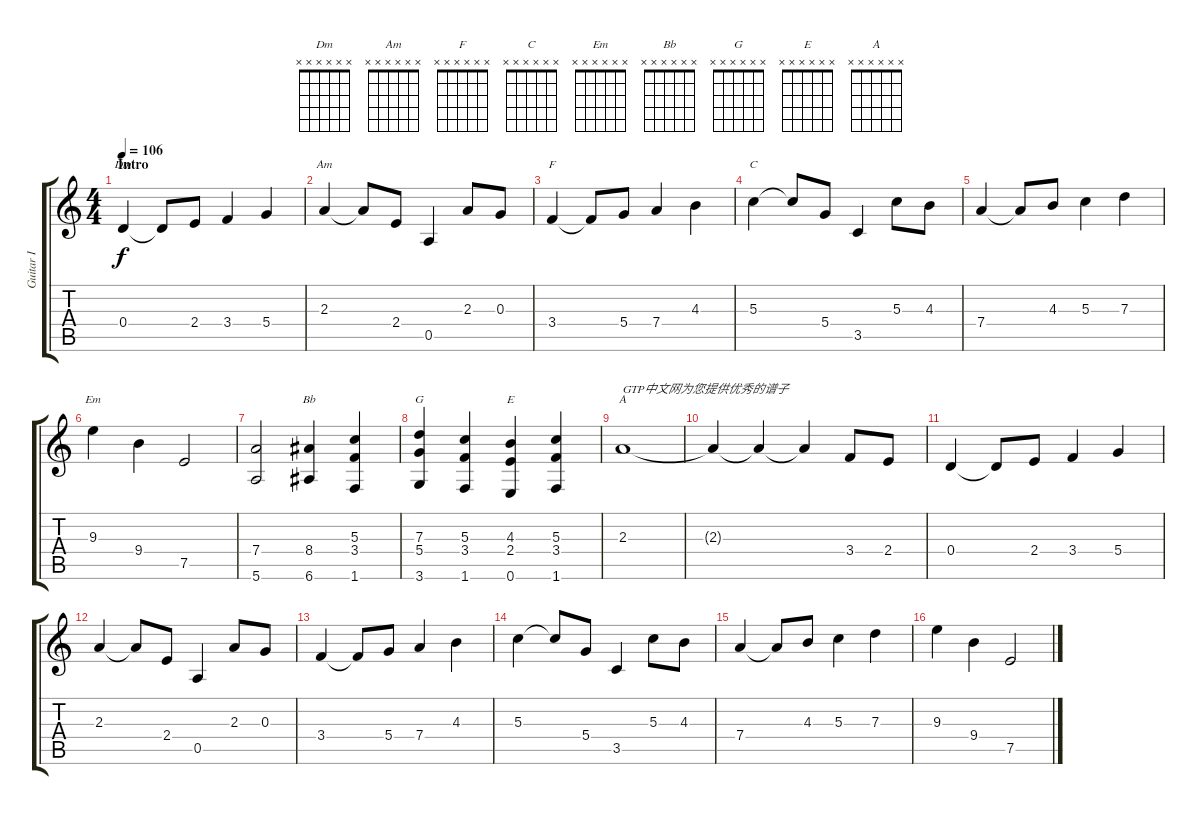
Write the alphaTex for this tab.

\track ("Guitar I" "Guitar I") {instrument overdrivenguitar}
\staff {score tabs}
\tuning (E4 B3 G3 D3 A2 E2) {hide}
\chord ("Dm" x x x x x x)
\chord ("Am" x x x x x x)
\chord ("F" x x x x x x)
\chord ("C" x x x x x x)
\chord ("Em" x x x x x x)
\chord ("Bb" x x x x x x)
\chord ("G" x x x x x x)
\chord ("E" x x x x x x)
\chord ("A" x x x x x x)
\ts (4 4)
\section ("" "Intro")
\tempo 106
\clef g2
\ks c
0.4.4{ch "Dm" dy f instrument overdrivenguitar} 0.4{t}.8 2.4.8 3.4.4 5.4.4 |
2.3.4{ch "Am"} 2.3{t}.8 2.4.8 0.5.4 2.3.8 0.3.8 |
3.4.4{ch "F"} 3.4{t}.8 5.4.8 7.4.4 4.3.4 |
5.3.4{ch "C"} 5.3{t}.8 5.4.8 3.5.4 5.3.8 4.3.8 |
7.4.4 7.4{t}.8 4.3.8 5.3.4 7.3.4 |
9.3.4{ch "Em"} 9.4.4 7.5.2 |
(7.4 5.6).2 (8.4 6.6).4{ch "Bb"} (5.3 3.4 1.6).4 |
(7.3 5.4 3.6).4{ch "G"} (5.3 3.4 1.6).4 (4.3 2.4 0.6).4{ch "E"} (5.3 3.4 1.6).4 |
2.3.1{ch "A" txt "GTP中文网为您提供优秀的谱子"} |
2.3{t}.4 2.3{t}.4 2.3{t}.4 3.4.8 2.4.8 |
0.4.4 0.4{t}.8 2.4.8 3.4.4 5.4.4 |
2.3.4 2.3{t}.8 2.4.8 0.5.4 2.3.8 0.3.8 |
3.4.4 3.4{t}.8 5.4.8 7.4.4 4.3.4 |
5.3.4 5.3{t}.8 5.4.8 3.5.4 5.3.8 4.3.8 |
7.4.4 7.4{t}.8 4.3.8 5.3.4 7.3.4 |
9.3.4 9.4.4 7.5.2
